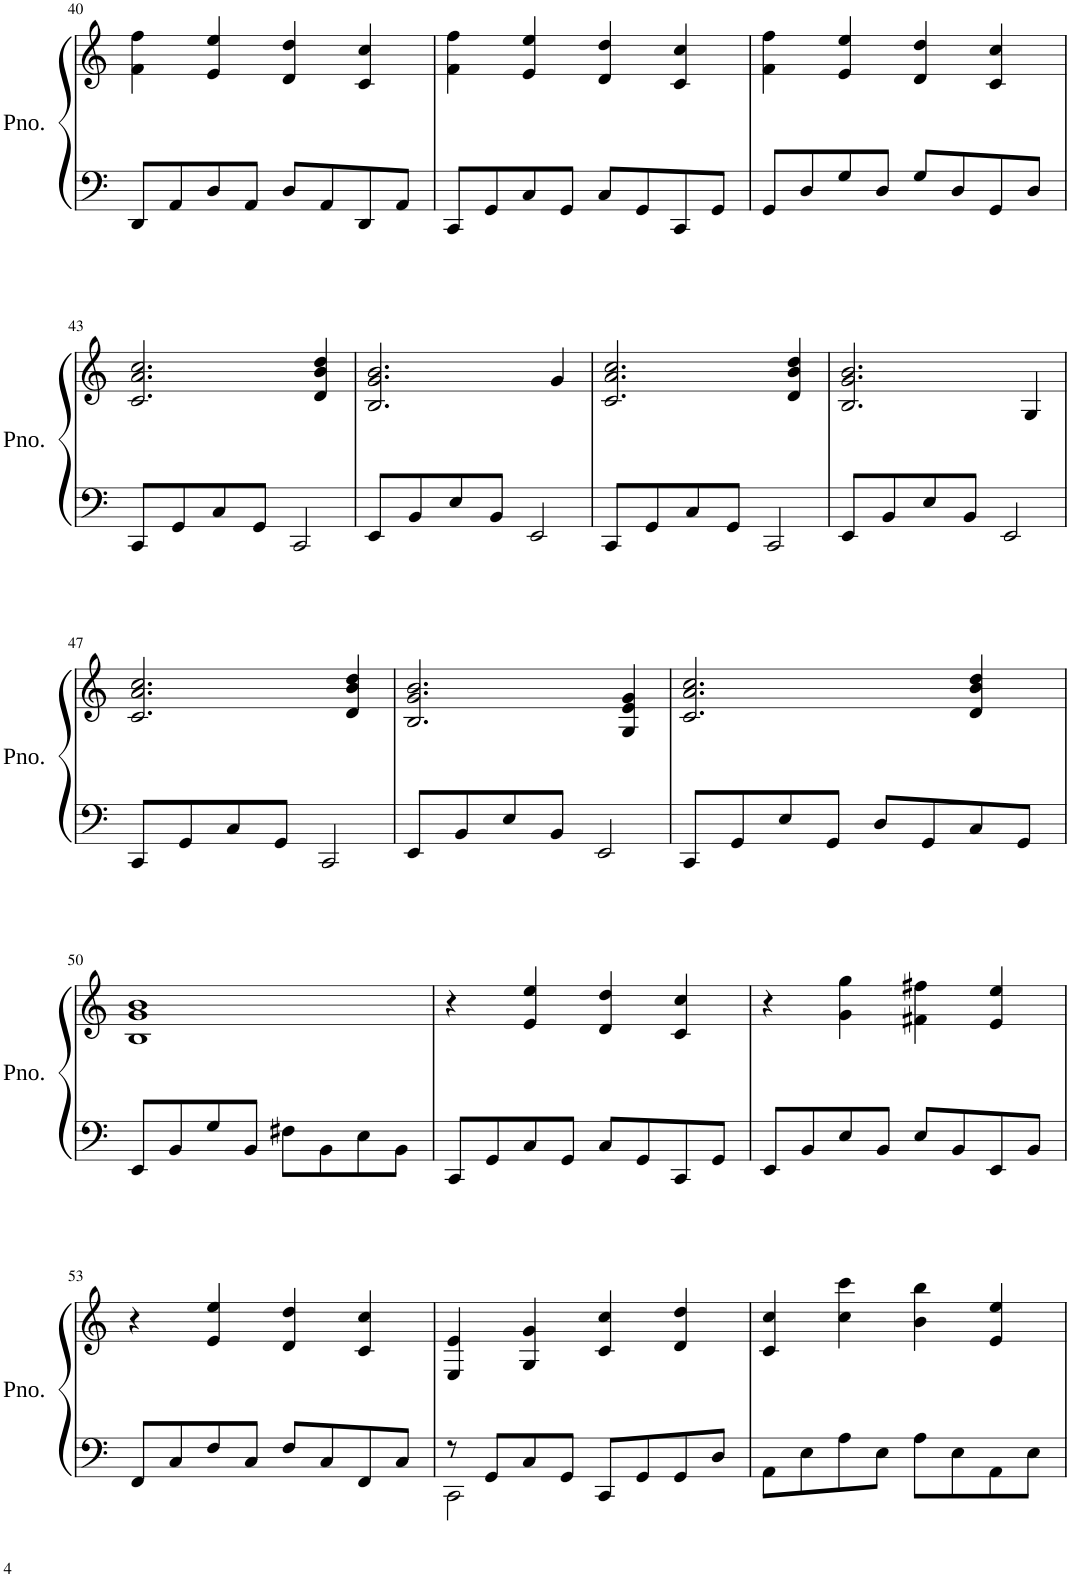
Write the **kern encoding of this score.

**kern	**kern
*part1	*part1
*staff2	*staff1
*I"Piano	*
*I'Pno.	*
!!LO:PB:g=z
*clefF4	*clefG2
*k[]	*k[]
*M4/4	*M4/4
=40	=40
8DD/L	4f\ 4ff\
8AA/	.
8D/	4e/ 4ee/
8AA/J	.
8D/L	4d/ 4dd/
8AA/	.
8DD/	4c/ 4cc/
8AA/J	.
=41	=41
8CC/L	4f\ 4ff\
8GG/	.
8C/	4e/ 4ee/
8GG/J	.
8C/L	4d/ 4dd/
8GG/	.
8CC/	4c/ 4cc/
8GG/J	.
=42	=42
8GG/L	4f\ 4ff\
8D/	.
8G/	4e/ 4ee/
8D/J	.
8G/L	4d/ 4dd/
8D/	.
8GG/	4c/ 4cc/
8D/J	.
!!LO:LB:g=z
=43	=43
8CC/L	2.c/ 2.a/ 2.cc/
8GG/	.
8C/	.
8GG/J	.
2CC/	.
.	4d/ 4b/ 4dd/
=44	=44
8EE/L	2.B/ 2.g/ 2.b/
8BB/	.
8E/	.
8BB/J	.
2EE/	.
.	4g/
=45	=45
8CC/L	2.c/ 2.a/ 2.cc/
8GG/	.
8C/	.
8GG/J	.
2CC/	.
.	4d/ 4b/ 4dd/
=46	=46
8EE/L	2.B/ 2.g/ 2.b/
8BB/	.
8E/	.
8BB/J	.
2EE/	.
.	4G/
!!LO:LB:g=z
=47	=47
8CC/L	2.c/ 2.a/ 2.cc/
8GG/	.
8C/	.
8GG/J	.
2CC/	.
.	4d/ 4b/ 4dd/
=48	=48
8EE/L	2.B/ 2.g/ 2.b/
8BB/	.
8E/	.
8BB/J	.
2EE/	.
.	4G/ 4e/ 4g/
=49	=49
8CC/L	2.c/ 2.a/ 2.cc/
8GG/	.
8E/	.
8GG/J	.
8D/L	.
8GG/	.
8C/	4d/ 4b/ 4dd/
8GG/J	.
!!LO:LB:g=z
=50	=50
8EE/L	1B 1g 1b
8BB/	.
8G/	.
8BB/J	.
8F#X\L	.
8BB\	.
8E\	.
8BB\J	.
=51	=51
8CC/L	4r
8GG/	.
8C/	4e/ 4ee/
8GG/J	.
8C/L	4d/ 4dd/
8GG/	.
8CC/	4c/ 4cc/
8GG/J	.
=52	=52
8EE/L	4r
8BB/	.
8E/	4g\ 4gg\
8BB/J	.
8E/L	4f#X\ 4ff#X\
8BB/	.
8EE/	4e/ 4ee/
8BB/J	.
!!LO:LB:g=z
=53	=53
8FF/L	4r
8C/	.
8F/	4e/ 4ee/
8C/J	.
8F/L	4d/ 4dd/
8C/	.
8FF/	4c/ 4cc/
8C/J	.
=54	=54
*^	*
8r	2CC\	4E/ 4e/
8GG/L	.	.
8C/	.	4G/ 4g/
8GG/J	.	.
8CC/L	2ryy	4c/ 4cc/
8GG/	.	.
8GG/	.	4d/ 4dd/
8D/J	.	.
*v	*v	*
=55	=55
8AA\L	4c/ 4cc/
8E\	.
8A\	4cc\ 4ccc\
8E\J	.
8A\L	4b\ 4bb\
8E\	.
8AA\	4e/ 4ee/
8E\J	.
=	=
*-	*-
